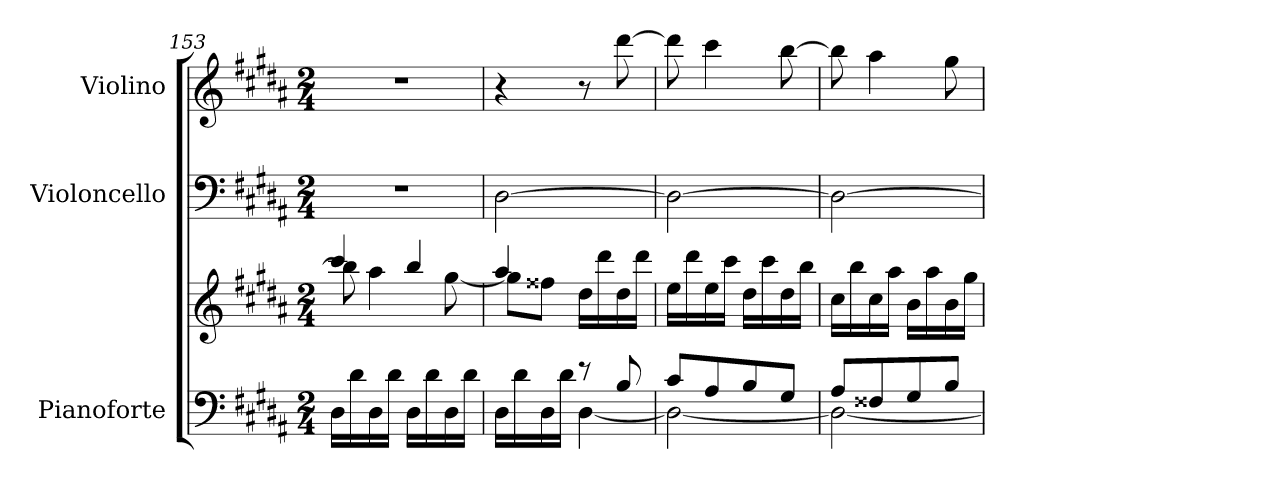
**kern	**kern	**kern	**kern
*part3	*part3	*part2	*part1
*staff4	*staff3	*staff2	*staff1
*I"Pianoforte	*	*I"Violoncello	*I"Violino
*I'Pno	*	*	*
*clefF4	*clefG2	*clefF4	*clefG2
*k[f#c#g#d#a#]	*k[f#c#g#d#a#]	*k[f#c#g#d#a#]	*k[f#c#g#d#a#]
*B:	*B:	*B:	*B:
*M2/4	*M2/4	*M2/4	*M2/4
=153	=153	=153	=153
*	*^	*	*
16D#\LL	4ccc#/	8bb\]	2r	2r
16d#\	.	.	.	.
16D#\	.	4aa#\	.	.
16d#\JJ	.	.	.	.
16D#\LL	4bb/	.	.	.
16d#\	.	.	.	.
16D#\	.	[8gg#\	.	.
16d#\JJ	.	.	.	.
=154	=154	=154	=154	=154
*^	*	*	*	*
16D#\LL	4ryy	4aa#/	8gg#\L]	[2D#\	4r
16d#\	.	.	.	.	.
16D#\	.	.	8ff##X\J	.	.
16d#\JJ	.	.	.	.	.
8r	[4D#\	4ryy	16dd#\LL	.	8r
.	.	.	16ddd#\	.	.
8B/	.	.	16dd#\	.	[8ddd#\
.	.	.	16ddd#\JJ	.	.
*	*	*v	*v	*	*
!!LO:LB:g=z
=155	=155	=155	=155	=155
8c#/L	2D#\_	16ee\LL	2D#\_	8ddd#\]
.	.	16ddd#\	.	.
8A#/	.	16ee\	.	4ccc#\
.	.	16ccc#\JJ	.	.
8B/	.	16dd#\LL	.	.
.	.	16ccc#\	.	.
8G#/J	.	16dd#\	.	[8bb\
.	.	16bb\JJ	.	.
=156	=156	=156	=156	=156
8A#/L	2D#\_	16cc#\LL	2D#\_	8bb\]
.	.	16bb\	.	.
8F##X/	.	16cc#\	.	4aa#\
.	.	16aa#\JJ	.	.
8G#/	.	16b\LL	.	.
.	.	16aa#\	.	.
8B/J	.	16b\	.	8gg#\
.	.	16gg#\JJ	.	.
*v	*v	*	*	*
=	=	=	=
*-	*-	*-	*-
